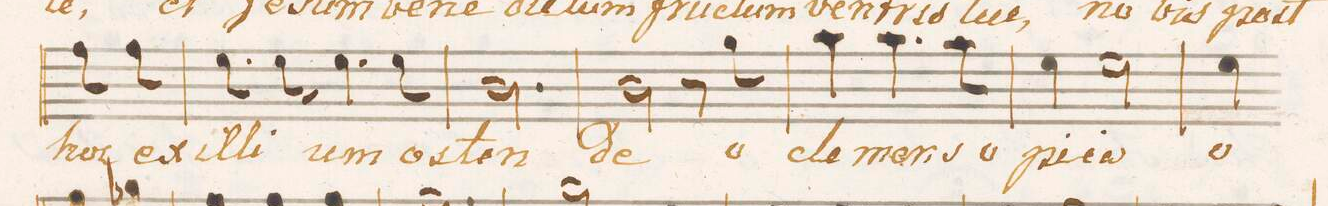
**kern	**text
*I"Alto.	*
*clefC3	*
*k[b-e-]	*
*M3/4	*
8g\	hoc
8g\	e-
=47	=47
8.f\	-xil-
16f\	-li-
4.f\	-um
8f\	o-
=48	=48
2.c\	-sten-
=49	=49
2c\	-de
8r	.
8a\	o
=50	=50
4b-\	cle-
4.b-\	-mens
8b-\	o
=51	=51
4f\	pi-
2f\	-ia
=52	=52
4f\	o
*-	*-
